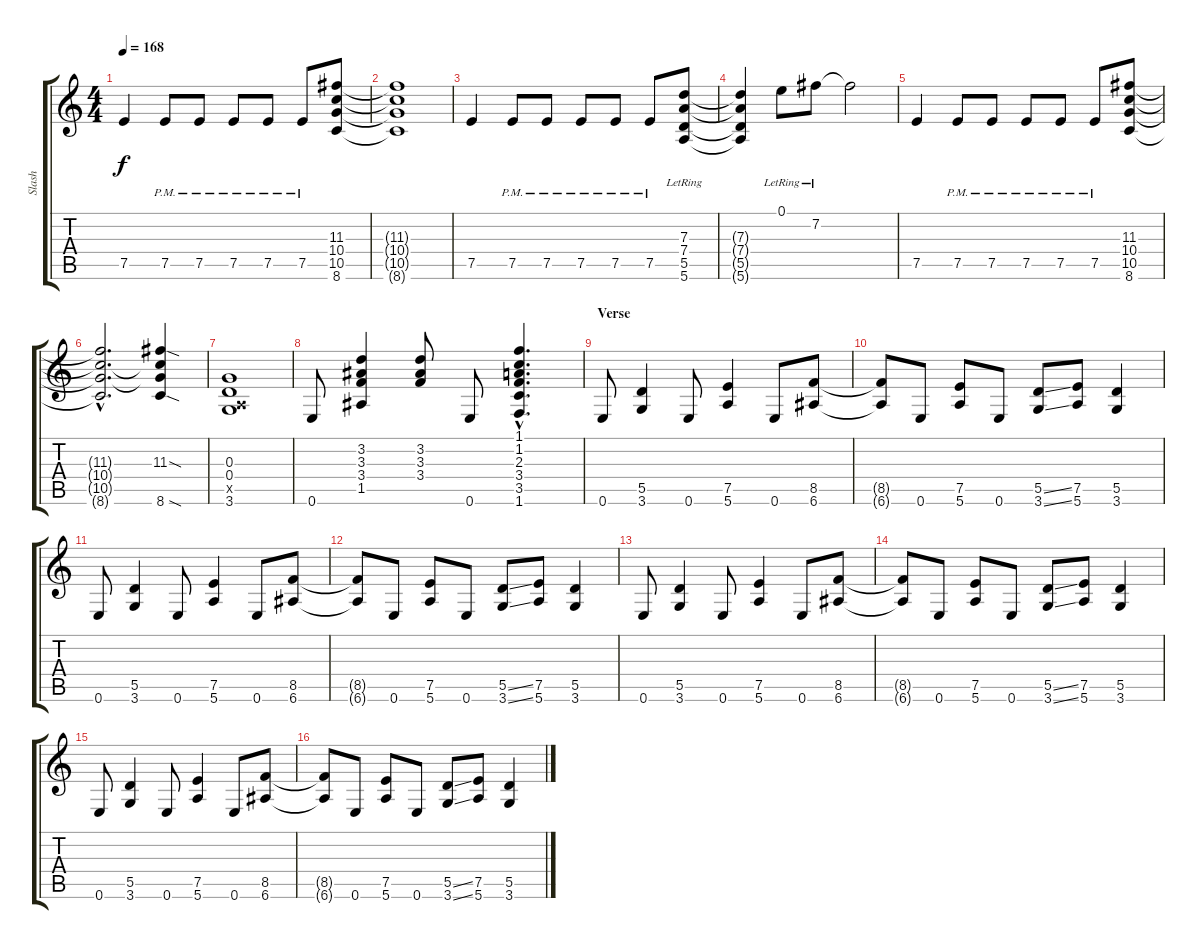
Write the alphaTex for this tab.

\track ("Slash" "Slash") {instrument overdrivenguitar}
\staff {score tabs}
\tuning (E4 B3 G3 D3 A2 E2) {hide}
\ts (4 4)
\tempo 168
\clef g2
\ks c
7.5.4{dy f} 7.5{pm}.8 7.5{pm}.8 7.5{pm}.8 7.5{pm}.8 7.5{pm}.8 (11.3 10.4 10.5 8.6).8 |
(11.3{t} 10.4{t} 10.5{t} 8.6{t}).1 |
7.5.4 7.5{pm}.8 7.5{pm}.8 7.5{pm}.8 7.5{pm}.8 7.5{pm}.8 (7.3{lr} 7.4{lr} 5.5 5.6{lr}).8 |
(7.3{t} 7.4{t} 5.5{t} 5.6{t}).4 0.1{lr}.8 7.2{lr}.8 7.2{t}.2 |
7.5.4 7.5{pm}.8 7.5{pm}.8 7.5{pm}.8 7.5{pm}.8 7.5{pm}.8 (11.3 10.4 10.5 8.6).8 |
(11.3{hac t} 10.4{hac t} 10.5{hac t} 8.6{hac t}).2{d} (11.3{sod} 10.4{t} 10.5{t} 8.6{sod}).4 |
(0.3 0.4 0.5{x} 3.6).1 |
0.6.8 (3.2 3.3 3.4 1.5).4 (3.2 3.3 3.4).8 0.6.8 (1.1{hac} 1.2{hac} 2.3{hac} 3.4{hac} 3.5{hac} 1.6{hac}).4{d} |
\section ("" "Verse")
0.6.8 (5.5 3.6).4 0.6.8 (7.5 5.6).4 0.6.8 (8.5 6.6).8 |
(8.5{t} 6.6{t}).8 0.6.8 (7.5 5.6).8 0.6.8 (5.5{ss} 3.6{ss}).8 (7.5 5.6).8 (5.5 3.6).4 |
0.6.8 (5.5 3.6).4 0.6.8 (7.5 5.6).4 0.6.8 (8.5 6.6).8 |
(8.5{t} 6.6{t}).8 0.6.8 (7.5 5.6).8 0.6.8 (5.5{ss} 3.6{ss}).8 (7.5 5.6).8 (5.5 3.6).4 |
0.6.8 (5.5 3.6).4 0.6.8 (7.5 5.6).4 0.6.8 (8.5 6.6).8 |
(8.5{t} 6.6{t}).8 0.6.8 (7.5 5.6).8 0.6.8 (5.5{ss} 3.6{ss}).8 (7.5 5.6).8 (5.5 3.6).4 |
0.6.8 (5.5 3.6).4 0.6.8 (7.5 5.6).4 0.6.8 (8.5 6.6).8 |
(8.5{t} 6.6{t}).8 0.6.8 (7.5 5.6).8 0.6.8 (5.5{ss} 3.6{ss}).8 (7.5 5.6).8 (5.5 3.6).4
